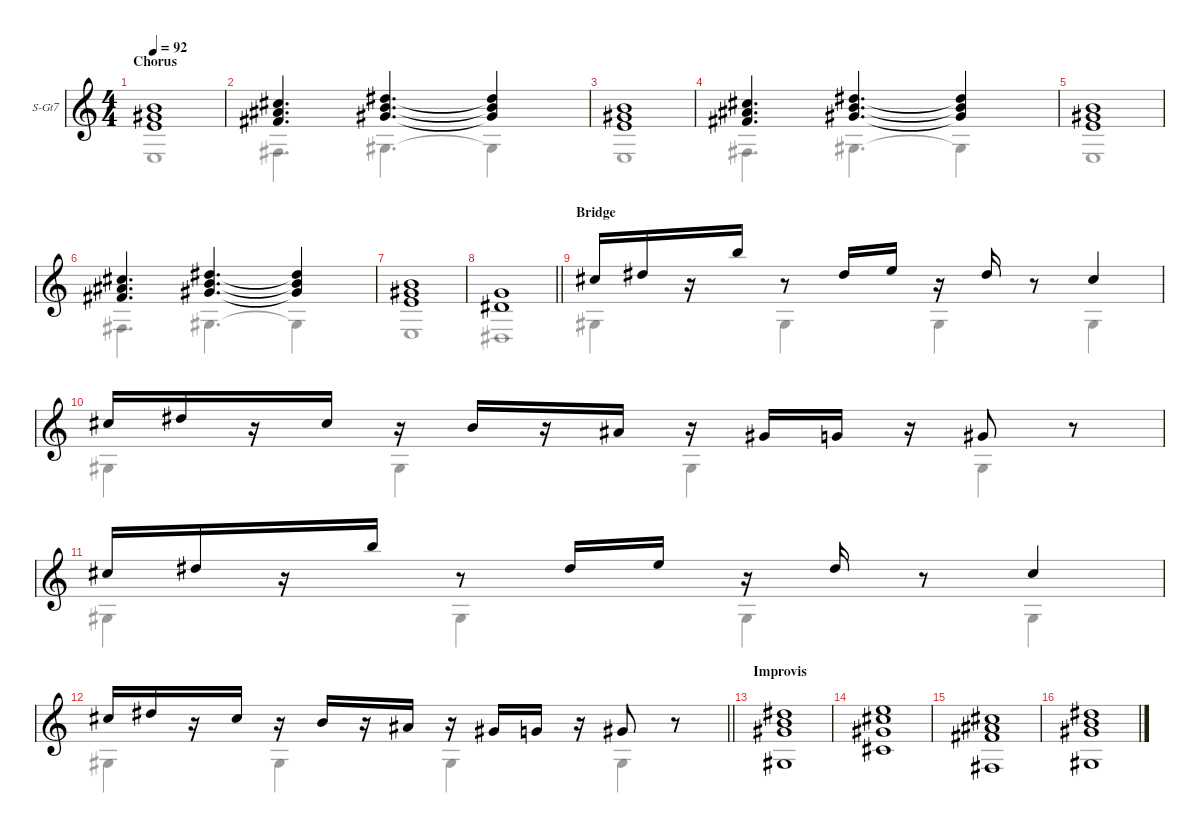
\hideDynamics
\bracketExtendMode nobrackets
\firstSystemTrackNameOrientation horizontal
\otherSystemsTrackNameOrientation horizontal
\track ("Piano real" "S-Gt7") {instrument brightacousticpiano}
\staff {score}
\tuning (E4 B3 G3 D3 A2 E2 B1)
\displaytranspose 12
\voice
\ts (4 4)
\section ("" "Chorus")
\tempo 92
\clef g2
\ks aminor
(0.2 1.3{acc #} 2.4).1{dy f} |
(2.2{acc #} 3.3{acc #} 4.4{acc #}).4{d} (4.2{acc #} 4.3 6.4{acc #}).4{d} (4.2{t acc #} 4.3{t} 6.4{t acc #}).4 |
(0.2 1.3{acc #} 2.4).1 |
(2.2{acc #} 3.3{acc #} 4.4{acc #}).4{d} (4.2{acc #} 4.3 6.4{acc #}).4{d} (4.2{t acc #} 4.3{t} 6.4{t acc #}).4 |
(0.2 1.3{acc #} 2.4).1 |
(2.2{acc #} 3.3{acc #} 4.4{acc #}).4{d} (4.2{acc #} 4.3 6.4{acc #}).4{d} (4.2{t acc #} 4.3{t} 6.4{t acc #}).4 |
(0.2 1.3{acc #} 2.4).1 |
\barLineRight lightlight
(5.4 6.5{acc #}).1 |
\section ("" "Bridge")
6.3{acc #}.16 4.2{acc #}.16 r.16 7.1.16 r.8 4.2{acc #}.16 5.2.16 r.16 4.2{acc #}.16 r.8 6.3{acc #}.4 |
6.3{acc #}.16 4.2{acc #}.16 r.16 6.3{acc #}.16 r.16 4.3.16 r.16 3.3{acc #}.16 r.16 6.4{acc #}.16 5.4.16 r.16 6.4{acc #}.8 r.8 |
6.3{acc #}.16 4.2{acc #}.16 r.16 7.1.16 r.8 4.2{acc #}.16 5.2.16 r.16 4.2{acc #}.16 r.8 6.3{acc #}.4 |
\barLineRight lightlight
6.3{acc #}.16 4.2{acc #}.16 r.16 6.3{acc #}.16 r.16 4.3.16 r.16 3.3{acc #}.16 r.16 6.4{acc #}.16 5.4.16 r.16 6.4{acc #}.8 r.8 |
\section ("" "Improvis")
(4.2{acc #} 4.3 6.4{acc #} 4.6{acc #}).1 |
(5.2 6.3{acc #} 6.4{acc #} 4.5{acc #}).1 |
(2.2{acc #} 3.3{acc #} 4.4{acc #} 2.6{acc #}).1 |
(4.2{acc #} 4.3 6.4{acc #} 4.6{acc #}).1
\voice
\clef g2
\ottava regular
\simile none
\ks aminor
0.6.1{dy f} |
2.6{acc #}.4{d} 4.6{acc #}.4{d} 4.6{t acc #}.4 |
0.6.1 |
2.6{acc #}.4{d} 4.6{acc #}.4{d} 4.6{t acc #}.4 |
0.6.1 |
2.6{acc #}.4{d} 4.6{acc #}.4{d} 4.6{t acc #}.4 |
0.6.1 |
\barLineRight lightlight
4.7{acc #}.1 |
4.6{acc #}.4 4.6{acc #}.4 4.6{acc #}.4 4.6{acc #}.4 |
4.6{acc #}.4 4.6{acc #}.4 4.6{acc #}.4 4.6{acc #}.4 |
4.6{acc #}.4 4.6{acc #}.4 4.6{acc #}.4 4.6{acc #}.4 |
\barLineRight lightlight
4.6{acc #}.4 4.6{acc #}.4 4.6{acc #}.4 4.6{acc #}.4 |
|
|
|
